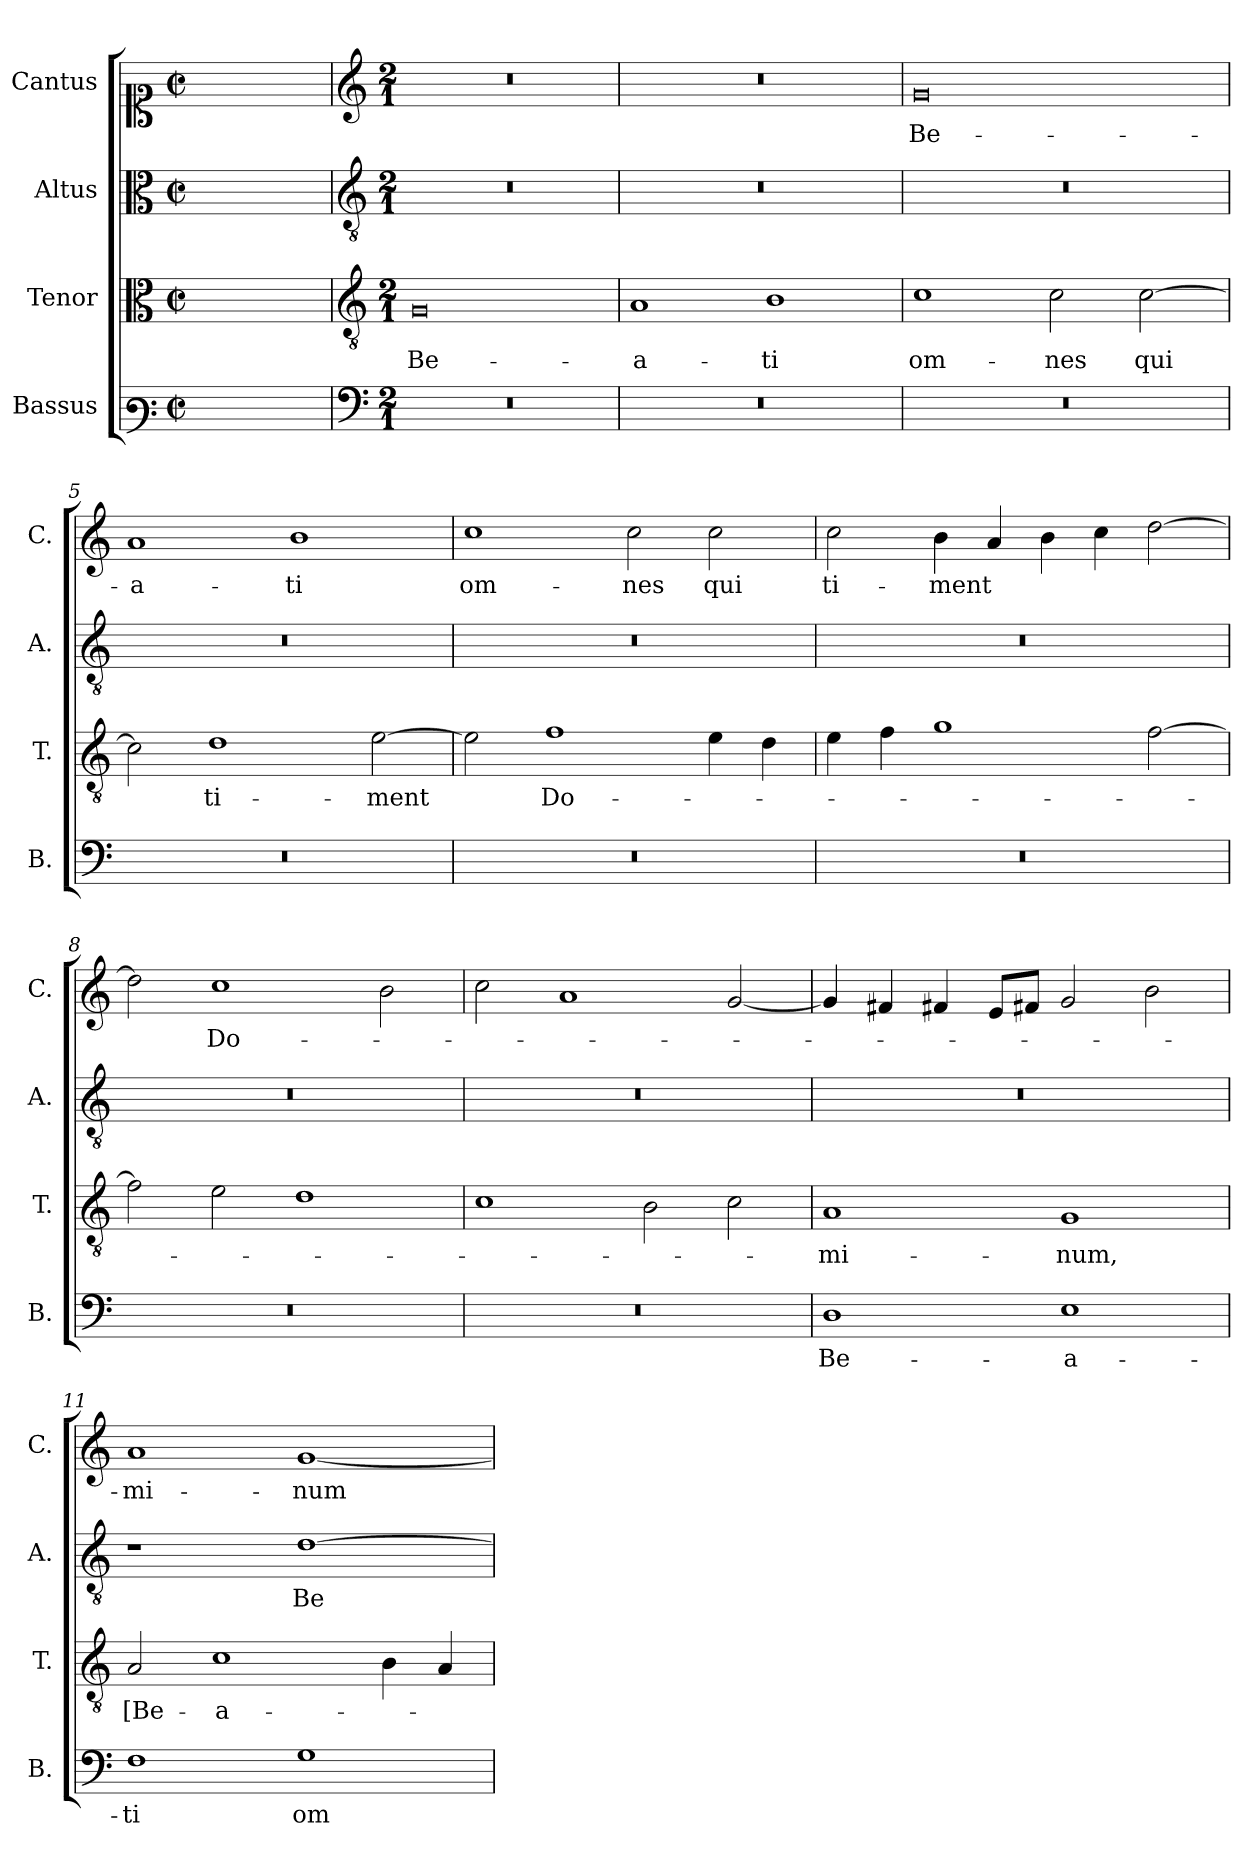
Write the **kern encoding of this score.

**kern	**text	**kern	**text	**kern	**text	**kern	**text
*part4	*part4	*part3	*part3	*part2	*part2	*part1	*part1
*staff4	*staff4	*staff3	*staff3	*staff2	*staff2	*staff1	*staff1
*I"Bassus	*	*I"Tenor	*	*I"Altus	*	*I"Cantus	*
*I'B.	*	*I'T.	*	*I'A.	*	*I'C.	*
*clefF3	*	*clefC3	*	*clefC3	*	*clefC1	*
*k[]	*	*k[]	*	*k[]	*	*k[]	*
*M2/2	*	*M2/2	*	*M2/2	*	*M2/2	*
*met(c|)	*	*met(c|)	*	*met(c|)	*	*met(c|)	*
=1	=1	=1	=1	=1	=1	=1	=1
1ryy	.	1ryy	.	1ryy	.	1ryy	.
=2	=2	=2	=2	=2	=2	=2	=2
*clefF4	*	*clefGv2	*	*clefGv2	*	*clefG2	*
*M2/1	*	*M2/1	*	*M2/1	*	*M2/1	*
!	!	!	!LO:LY:b	!	!	!	!
0r	.	0G	Be-	0r	.	0r	.
=3	=3	=3	=3	=3	=3	=3	=3
!	!	!	!LO:LY:b	!	!	!	!
0r	.	1A	-a-	0r	.	0r	.
!	!	!	!LO:LY:b	!	!	!	!
.	.	1B	-ti	.	.	.	.
=4	=4	=4	=4	=4	=4	=4	=4
!	!	!	!LO:LY:b	!	!	!	!LO:LY:b
0r	.	1c	om-	0r	.	0g	Be-
!	!	!	!LO:LY:b	!	!	!	!
.	.	2c\	-nes	.	.	.	.
!	!	!	!LO:LY:b	!	!	!	!
.	.	[2c\	qui	.	.	.	.
=5	=5	=5	=5	=5	=5	=5	=5
!	!	!	!	!	!	!	!LO:LY:b
0r	.	2c\]	.	0r	.	1a	-a-
!	!	!	!LO:LY:b	!	!	!	!
.	.	1d	ti-	.	.	.	.
!	!	!	!	!	!	!	!LO:LY:b
.	.	.	.	.	.	1b	-ti
!	!	!	!LO:LY:b	!	!	!	!
.	.	[2e\	-ment	.	.	.	.
=6	=6	=6	=6	=6	=6	=6	=6
!	!	!	!	!	!	!	!LO:LY:b
0r	.	2e\]	.	0r	.	1cc	om-
!	!	!	!LO:LY:b	!	!	!	!
.	.	1f	Do-	.	.	.	.
!	!	!	!	!	!	!	!LO:LY:b
.	.	.	.	.	.	2cc\	-nes
!	!	!	!	!	!	!	!LO:LY:b
.	.	4e\	.	.	.	2cc\	qui
.	.	4d\	.	.	.	.	.
!!LO:LB:g=z
=7	=7	=7	=7	=7	=7	=7	=7
!	!	!	!	!	!	!	!LO:LY:b
0r	.	4e\	.	0r	.	2cc\	ti-
.	.	4f\	.	.	.	.	.
!	!	!	!	!	!	!	!LO:LY:b
.	.	1g	.	.	.	4b\	-ment
.	.	.	.	.	.	4a/	.
.	.	.	.	.	.	4b\	.
.	.	.	.	.	.	4cc\	.
.	.	[2f\	.	.	.	[2dd\	.
=8	=8	=8	=8	=8	=8	=8	=8
0r	.	2f\]	.	0r	.	2dd\]	.
!	!	!	!	!	!	!	!LO:LY:b
.	.	2e\	.	.	.	1cc	Do-
.	.	1d	.	.	.	.	.
.	.	.	.	.	.	2b\	.
=9	=9	=9	=9	=9	=9	=9	=9
0r	.	1c	.	0r	.	2cc\	.
.	.	.	.	.	.	1a	.
.	.	2B\	.	.	.	.	.
.	.	2c\	.	.	.	[2g/	.
=10	=10	=10	=10	=10	=10	=10	=10
!	!LO:LY:b	!	!LO:LY:b	!	!	!	!
1D	Be-	1A	-mi-	0r	.	4g/]	.
.	.	.	.	.	.	4f#X/	.
.	.	.	.	.	.	4f#X/	.
.	.	.	.	.	.	8e/L	.
.	.	.	.	.	.	8f#X/J	.
!	!LO:LY:b	!	!LO:LY:b	!	!	!	!
1E	-a-	1G	-num,	.	.	2g/	.
.	.	.	.	.	.	2b\	.
=11	=11	=11	=11	=11	=11	=11	=11
!	!LO:LY:b	!	!LO:LY:b	!	!	!	!LO:LY:b
1F	-ti	2A/	[Be-	1r	.	1a	-mi-
!	!	!	!LO:LY:b	!	!	!	!
.	.	1c	-a-	.	.	.	.
!	!LO:LY:b	!	!	!	!LO:LY:b	!	!LO:LY:b
1G	om-	.	.	[1d	Be-	[1g	-num
.	.	4B\	.	.	.	.	.
.	.	4A/	.	.	.	.	.
=	=	=	=	=	=	=	=
*-	*-	*-	*-	*-	*-	*-	*-
